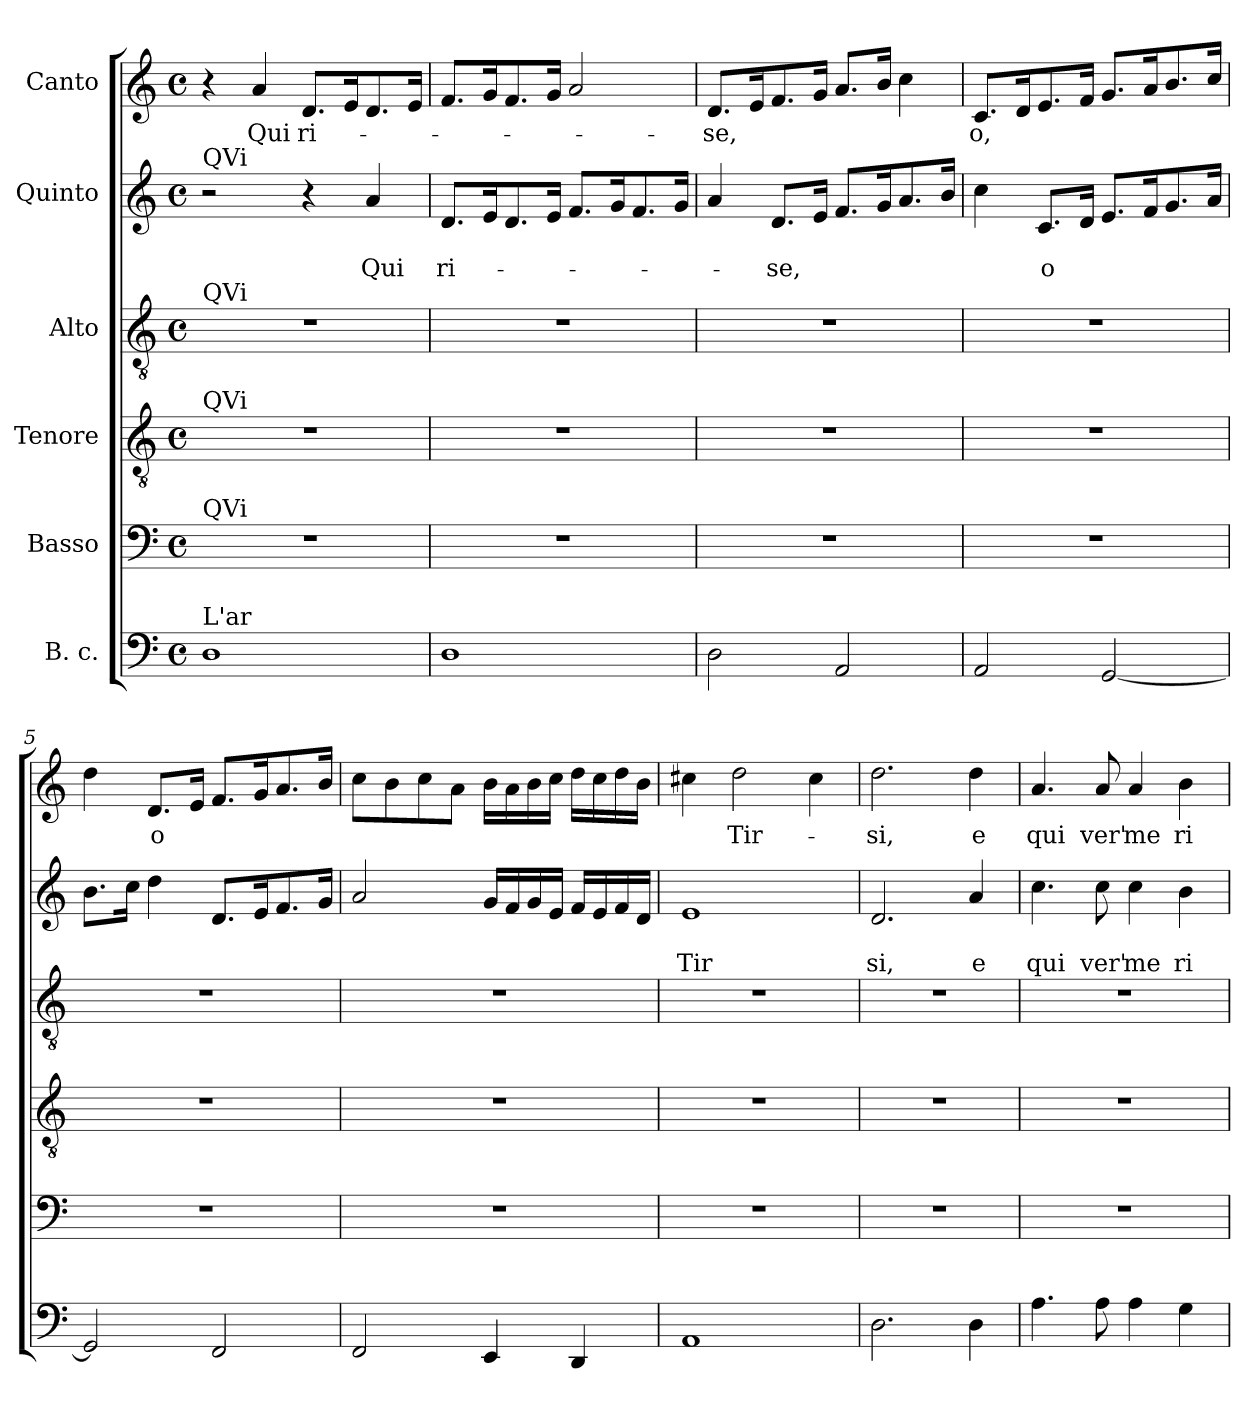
**kern	**kern	**kern	**kern	**kern	**text	**text	**kern	**text
*part6	*part5	*part4	*part3	*part2	*part2	*part2	*part1	*part1
*staff6	*staff5	*staff4	*staff3	*staff2	*staff2	*staff2	*staff1	*staff1
*I"B. c.	*I"Basso	*I"Tenore	*I"Alto	*I"Quinto	*	*	*I"Canto	*
*clefF4	*clefF4	*clefGv2	*clefGv2	*clefG2	*	*	*clefG2	*
*k[]	*k[]	*k[]	*k[]	*k[]	*	*	*k[]	*
*C:	*C:	*C:	*C:	*C:	*	*	*C:	*
*M4/4	*M4/4	*M4/4	*M4/4	*M4/4	*	*	*M4/4	*
*met(c)	*met(c)	*met(c)	*met(c)	*met(c)	*	*	*met(c)	*
=1	=1	=1	=1	=1	=1	=1	=1	=1
!	!	!	!	!LO:TX:a:t=QVi	!	!	!	!
!	!	!	!LO:TX:a:t=QVi	!	!	!	!	!
!	!	!LO:TX:a:t=QVi	!	!	!	!	!	!
!	!LO:TX:a:t=QVi	!	!	!	!	!	!	!
!LO:TX:a:t=L'ar	!	!	!	!	!	!	!	!
1D	1r	1r	1r	2r	.	.	4r	.
!	!	!	!	!	!	!	!	!LO:LY:b
.	.	.	.	.	.	.	4a/	Qui
!	!	!	!	!	!	!	!	!LO:LY:b
.	.	.	.	4r	.	.	8.d/L	ri-
.	.	.	.	.	.	.	16e/k	.
!	!	!	!	!	!	!LO:LY:b	!	!
.	.	.	.	4a/	.	Qui	8.d/	.
.	.	.	.	.	.	.	16e/Jk	.
=2	=2	=2	=2	=2	=2	=2	=2	=2
!	!	!	!	!	!	!LO:LY:b	!	!
1D	1r	1r	1r	8.d/L	.	ri-	8.f/L	.
.	.	.	.	16e/k	.	.	16g/k	.
.	.	.	.	8.d/	.	.	8.f/	.
.	.	.	.	16e/Jk	.	.	16g/Jk	.
.	.	.	.	8.f/L	.	.	2a/	.
.	.	.	.	16g/k	.	.	.	.
.	.	.	.	8.f/	.	.	.	.
.	.	.	.	16g/Jk	.	.	.	.
=3	=3	=3	=3	=3	=3	=3	=3	=3
!	!	!	!	!	!	!	!	!LO:LY:b
2D\	1r	1r	1r	4a/	.	.	8.d/L	-se,
.	.	.	.	.	.	.	16e/k	.
!	!	!	!	!	!	!LO:LY:b	!	!
.	.	.	.	8.d/L	.	-se,	8.f/	.
.	.	.	.	16e/Jk	.	.	16g/Jk	.
2AA/	.	.	.	8.f/L	.	.	8.a/L	.
.	.	.	.	16g/k	.	.	16b/Jk	.
.	.	.	.	8.a/	.	.	4cc\	.
.	.	.	.	16b/Jk	.	.	.	.
=4	=4	=4	=4	=4	=4	=4	=4	=4
!	!	!	!	!	!	!	!	!LO:LY:b
2AA/	1r	1r	1r	4cc\	.	.	8.c/L	o,
.	.	.	.	.	.	.	16d/k	.
!	!	!	!	!	!	!LO:LY:b	!	!
.	.	.	.	8.c/L	.	o	8.e/	.
.	.	.	.	16d/Jk	.	.	16f/Jk	.
[<2GG/	.	.	.	8.e/L	.	.	8.g/L	.
.	.	.	.	16f/k	.	.	16a/k	.
.	.	.	.	8.g/	.	.	8.b/	.
.	.	.	.	16a/Jk	.	.	16cc/Jk	.
!!LO:LB:g=z
=5	=5	=5	=5	=5	=5	=5	=5	=5
2GG/]	1r	1r	1r	8.b\L	.	.	4dd\	.
.	.	.	.	16cc\Jk	.	.	.	.
!	!	!	!	!	!	!	!	!LO:LY:b
.	.	.	.	4dd\	.	.	8.d/L	o
.	.	.	.	.	.	.	16e/Jk	.
2FF/	.	.	.	8.d/L	.	.	8.f/L	.
.	.	.	.	16e/k	.	.	16g/k	.
.	.	.	.	8.f/	.	.	8.a/	.
.	.	.	.	16g/Jk	.	.	16b/Jk	.
=6	=6	=6	=6	=6	=6	=6	=6	=6
2FF/	1r	1r	1r	2a/	.	.	8cc\L	.
.	.	.	.	.	.	.	8b\	.
.	.	.	.	.	.	.	8cc\	.
.	.	.	.	.	.	.	8a\J	.
4EE/	.	.	.	16g/LL	.	.	16b\LL	.
.	.	.	.	16f/	.	.	16a\	.
.	.	.	.	16g/	.	.	16b\	.
.	.	.	.	16e/JJ	.	.	16cc\JJ	.
4DD/	.	.	.	16f/LL	.	.	16dd\LL	.
.	.	.	.	16e/	.	.	16cc\	.
.	.	.	.	16f/	.	.	16dd\	.
.	.	.	.	16d/JJ	.	.	16b\JJ	.
=7	=7	=7	=7	=7	=7	=7	=7	=7
!	!	!	!	!	!	!LO:LY:b	!	!
1AA	1r	1r	1r	1e	.	Tir	4cc#X\	.
!	!	!	!	!	!	!	!	!LO:LY:b
.	.	.	.	.	.	.	2dd\	Tir-
.	.	.	.	.	.	.	4cc#\	.
=8	=8	=8	=8	=8	=8	=8	=8	=8
!	!	!	!	!	!	!LO:LY:b	!	!LO:LY:b
2.D\	1r	1r	1r	2.d/	.	si,	2.dd\	-si,
!	!	!	!	!	!	!LO:LY:b	!	!LO:LY:b
4D\	.	.	.	4a/	.	e	4dd\	e
=9	=9	=9	=9	=9	=9	=9	=9	=9
!	!	!	!	!	!	!LO:LY:b	!	!LO:LY:b
4.A\	1r	1r	1r	4.cc\	.	qui	4.a/	qui
!	!	!	!	!	!	!LO:LY:b	!	!LO:LY:b
8A\	.	.	.	8cc\	.	ver'	8a/	ver'
!	!	!	!	!	!	!LO:LY:b	!	!LO:LY:b
4A\	.	.	.	4cc\	.	me	4a/	me
!	!	!	!	!	!	!LO:LY:b	!	!LO:LY:b
4G\	.	.	.	4b\	.	ri	4b\	ri-
=	=	=	=	=	=	=	=	=
*-	*-	*-	*-	*-	*-	*-	*-	*-
